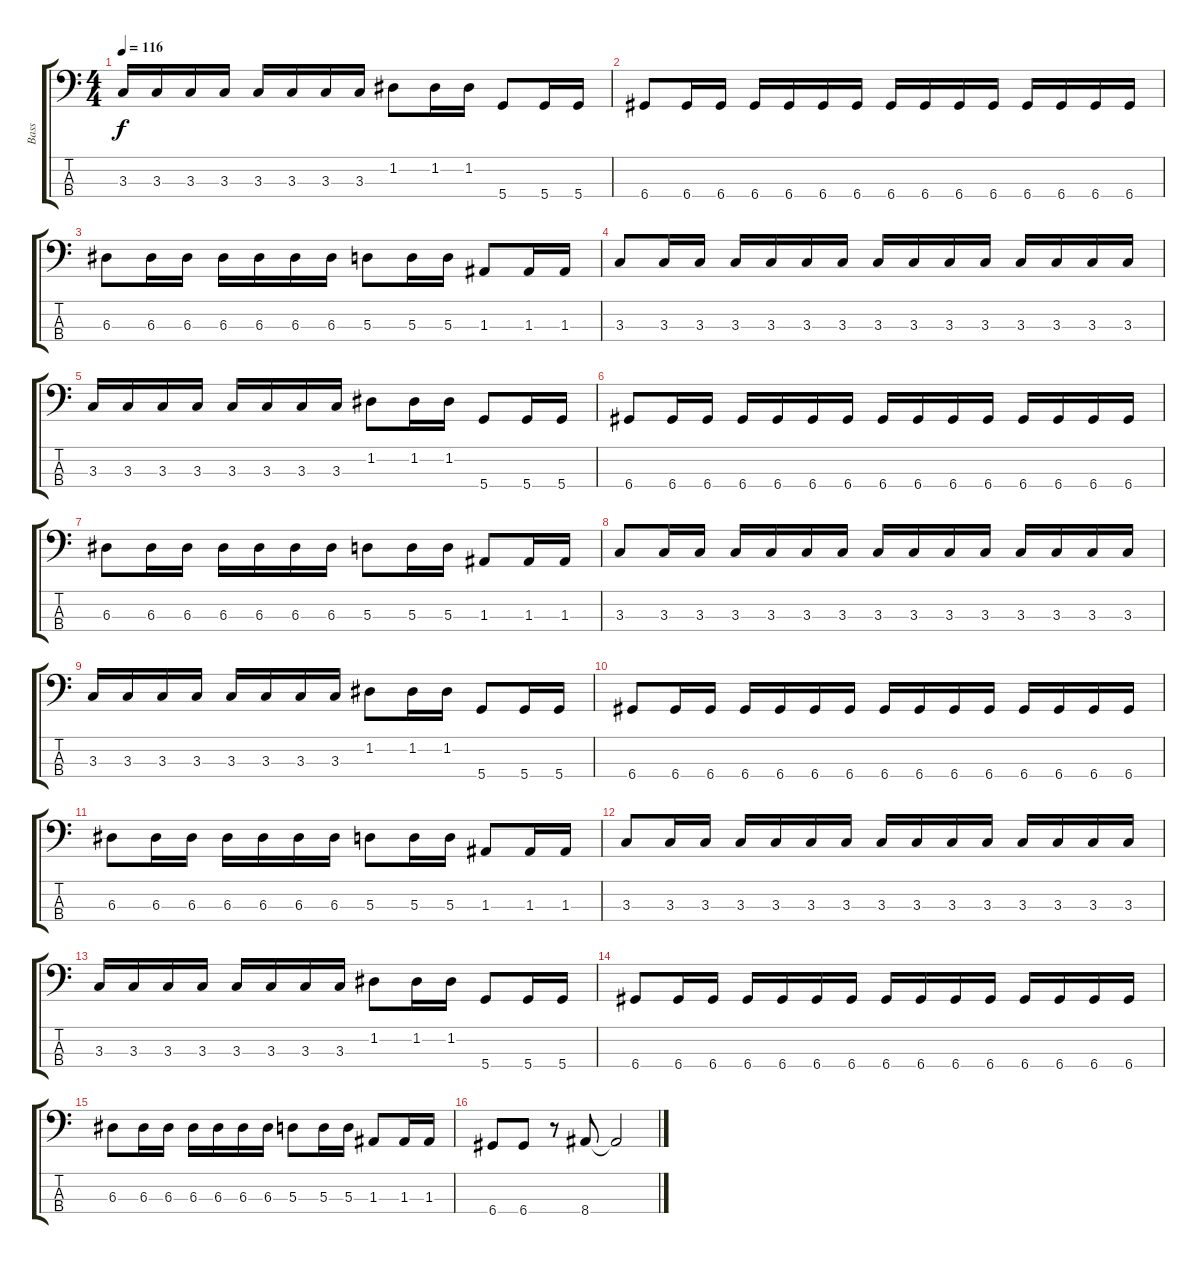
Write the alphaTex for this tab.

\track ("Bass" "Bass") {instrument electricbassfinger}
\staff {score tabs}
\tuning (G2 D2 A1 D1) {hide}
\ts (4 4)
\tempo 116
\clef f4
\ks c
3.3.16{dy f} 3.3.16 3.3.16 3.3.16 3.3.16 3.3.16 3.3.16 3.3.16 1.2.8 1.2.16 1.2.16 5.4.8 5.4.16 5.4.16 |
6.4.8 6.4.16 6.4.16 6.4.16 6.4.16 6.4.16 6.4.16 6.4.16 6.4.16 6.4.16 6.4.16 6.4.16 6.4.16 6.4.16 6.4.16 |
6.3.8 6.3.16 6.3.16 6.3.16 6.3.16 6.3.16 6.3.16 5.3.8 5.3.16 5.3.16 1.3.8 1.3.16 1.3.16 |
3.3.8 3.3.16 3.3.16 3.3.16 3.3.16 3.3.16 3.3.16 3.3.16 3.3.16 3.3.16 3.3.16 3.3.16 3.3.16 3.3.16 3.3.16 |
3.3.16 3.3.16 3.3.16 3.3.16 3.3.16 3.3.16 3.3.16 3.3.16 1.2.8 1.2.16 1.2.16 5.4.8 5.4.16 5.4.16 |
6.4.8 6.4.16 6.4.16 6.4.16 6.4.16 6.4.16 6.4.16 6.4.16 6.4.16 6.4.16 6.4.16 6.4.16 6.4.16 6.4.16 6.4.16 |
6.3.8 6.3.16 6.3.16 6.3.16 6.3.16 6.3.16 6.3.16 5.3.8 5.3.16 5.3.16 1.3.8 1.3.16 1.3.16 |
3.3.8 3.3.16 3.3.16 3.3.16 3.3.16 3.3.16 3.3.16 3.3.16 3.3.16 3.3.16 3.3.16 3.3.16 3.3.16 3.3.16 3.3.16 |
3.3.16 3.3.16 3.3.16 3.3.16 3.3.16 3.3.16 3.3.16 3.3.16 1.2.8 1.2.16 1.2.16 5.4.8 5.4.16 5.4.16 |
6.4.8 6.4.16 6.4.16 6.4.16 6.4.16 6.4.16 6.4.16 6.4.16 6.4.16 6.4.16 6.4.16 6.4.16 6.4.16 6.4.16 6.4.16 |
6.3.8 6.3.16 6.3.16 6.3.16 6.3.16 6.3.16 6.3.16 5.3.8 5.3.16 5.3.16 1.3.8 1.3.16 1.3.16 |
3.3.8 3.3.16 3.3.16 3.3.16 3.3.16 3.3.16 3.3.16 3.3.16 3.3.16 3.3.16 3.3.16 3.3.16 3.3.16 3.3.16 3.3.16 |
3.3.16 3.3.16 3.3.16 3.3.16 3.3.16 3.3.16 3.3.16 3.3.16 1.2.8 1.2.16 1.2.16 5.4.8 5.4.16 5.4.16 |
6.4.8 6.4.16 6.4.16 6.4.16 6.4.16 6.4.16 6.4.16 6.4.16 6.4.16 6.4.16 6.4.16 6.4.16 6.4.16 6.4.16 6.4.16 |
6.3.8 6.3.16 6.3.16 6.3.16 6.3.16 6.3.16 6.3.16 5.3.8 5.3.16 5.3.16 1.3.8 1.3.16 1.3.16 |
6.4.8 6.4.8 r.8 8.4.8 8.4{t}.2
